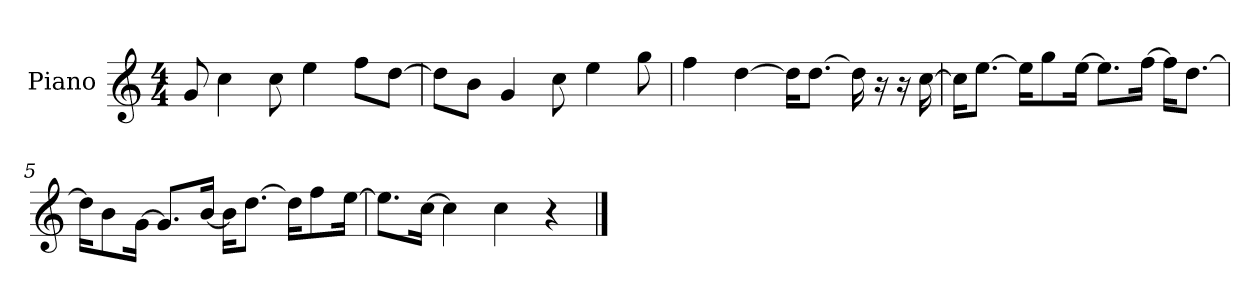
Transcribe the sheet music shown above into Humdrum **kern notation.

**kern
*part1
*staff1
*I"Piano
*I'P-no
*clefG2
*k[]
*M4/4
*MM90
=1
8g/
4cc\
8cc\
4ee\
8ff\L
[8dd\J
=2
8dd\L]
8b\J
4g/
8cc\
4ee\
8gg\
=3
4ff\
[4dd\
16dd\KL]
[8.dd\J
16dd\]
16r
16r
[16cc\
=4
16cc\KL]
[8.ee\J
16ee\KL]
8gg\
[16ee\Jk
8.ee\L]
[16ff\Jk
16ff\KL]
[8.dd\J
!!LO:LB:g=z
=5
16dd\KL]
8b\
[16g\Jk
8.g/L]
[16b/Jk
16b\KL]
[8.dd\J
16dd\KL]
8ff\
[16ee\Jk
=6
8.ee\L]
[16cc\Jk
4cc\]
4cc\
4r
==
*-
